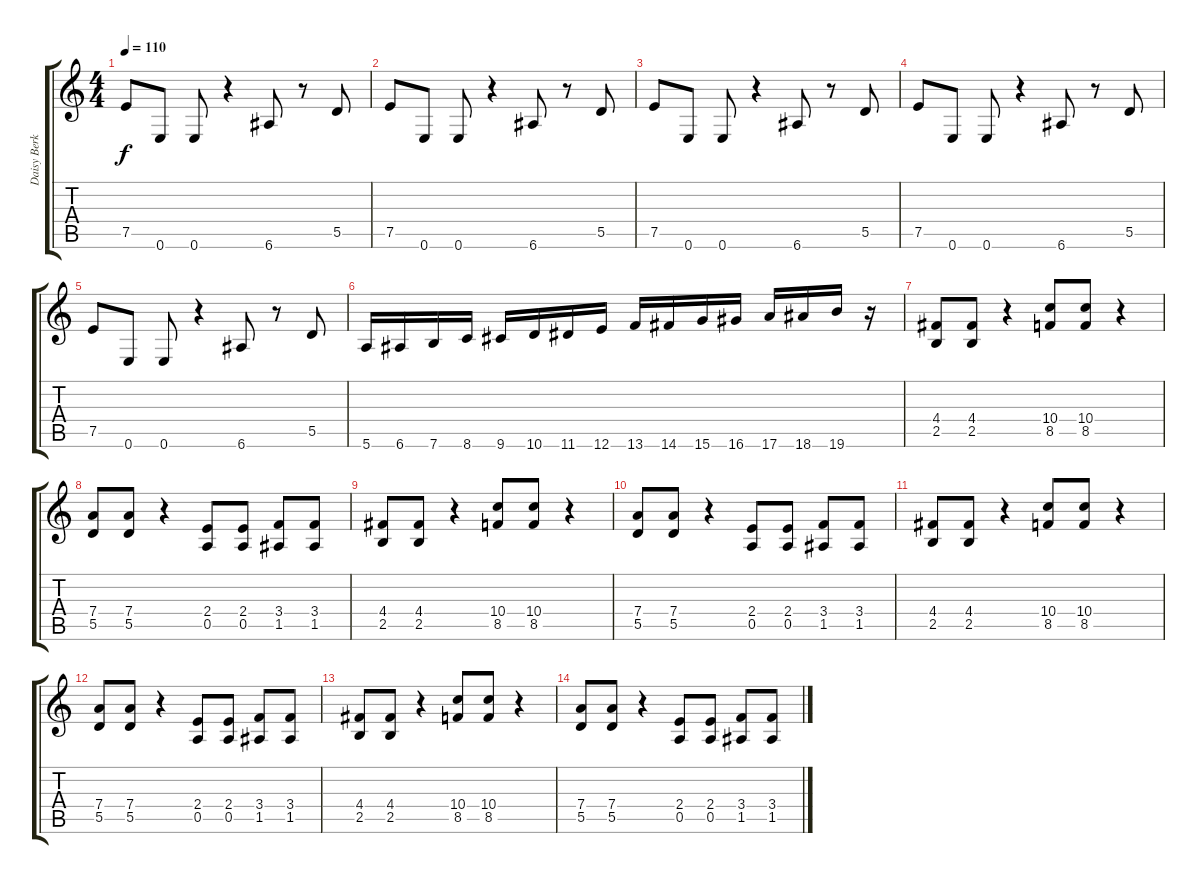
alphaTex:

\track ("Daisy Berkovitz" "Daisy Berk") {instrument distortionguitar}
\staff {score tabs}
\tuning (E4 B3 G3 D3 A2 E2) {hide}
\ts (4 4)
\tempo 110
\clef g2
\ks c
7.5.8{dy f} 0.6.8 0.6.8 r.4 6.6.8 r.8 5.5.8 |
7.5.8 0.6.8 0.6.8 r.4 6.6.8 r.8 5.5.8 |
7.5.8 0.6.8 0.6.8 r.4 6.6.8 r.8 5.5.8 |
7.5.8 0.6.8 0.6.8 r.4 6.6.8 r.8 5.5.8 |
7.5.8 0.6.8 0.6.8 r.4 6.6.8 r.8 5.5.8 |
5.6.16 6.6.16 7.6.16 8.6.16 9.6.16 10.6.16 11.6.16 12.6.16 13.6.16 14.6.16 15.6.16 16.6.16 17.6.16 18.6.16 19.6.16 r.16 |
(4.4 2.5).8 (4.4 2.5).8 r.4 (10.4 8.5).8 (10.4 8.5).8 r.4 |
(7.4 5.5).8 (7.4 5.5).8 r.4 (2.4 0.5).8 (2.4 0.5).8 (3.4 1.5).8 (3.4 1.5).8 |
(4.4 2.5).8 (4.4 2.5).8 r.4 (10.4 8.5).8 (10.4 8.5).8 r.4 |
(7.4 5.5).8 (7.4 5.5).8 r.4 (2.4 0.5).8 (2.4 0.5).8 (3.4 1.5).8 (3.4 1.5).8 |
(4.4 2.5).8 (4.4 2.5).8 r.4 (10.4 8.5).8 (10.4 8.5).8 r.4 |
(7.4 5.5).8 (7.4 5.5).8 r.4 (2.4 0.5).8 (2.4 0.5).8 (3.4 1.5).8 (3.4 1.5).8 |
(4.4 2.5).8 (4.4 2.5).8 r.4 (10.4 8.5).8 (10.4 8.5).8 r.4 |
(7.4 5.5).8 (7.4 5.5).8 r.4 (2.4 0.5).8 (2.4 0.5).8 (3.4 1.5).8 (3.4 1.5).8
